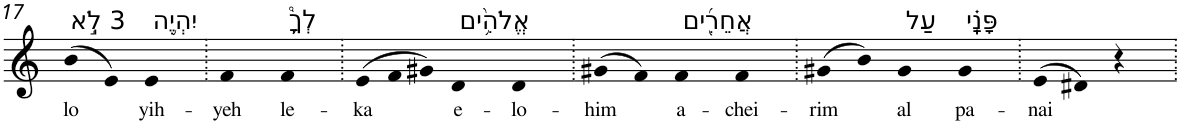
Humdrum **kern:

**kern	**text
*part1	*part1
*staff1	*staff1
*I"Piano	*
*I'Pno	*
!!LO:PB:g=z
*clefG2	*
*k[]	*
=17	=17
!LO:TX:a:t=3 לֹֽ֣א	!
!	!LO:LY:b
(>8b	lo
8e)	.
!LO:TX:a:t=יִהְיֶ֥ה	!
!	!LO:LY:b
4e	yih-
=18.	=18.
!	!LO:LY:b
4f	-yeh
!LO:TX:a:t=לְךָ֛֩	!
!	!LO:LY:b
4f	le-
=19.	=19.
*Xtuplet	*
!	!LO:LY:b
(>12e	-ka
12f	.
12g#X)	.
!LO:TX:a:t=אֱלֹהִ֥֨ים	!
!	!LO:LY:b
4d	e-
!	!LO:LY:b
4d	-lo-
=20.	=20.
!	!LO:LY:b
(>8g#X	-him
8f)	.
!LO:TX:a:t=אֲחֵרִ֖֜ים	!
!	!LO:LY:b
4f	a-
!	!LO:LY:b
4f	-chei-
=21.	=21.
!	!LO:LY:b
(>8g#X	-rim
8b)	.
!LO:TX:a:t=עַל	!
!	!LO:LY:b
4g#	al
!LO:TX:a:t=פָּנָֽ֗י	!
!	!LO:LY:b
4g#	pa-
=22.	=22.
!	!LO:LY:b
(>8e	-nai
8d#X)	.
4r	.
=.	=.
*-	*-
